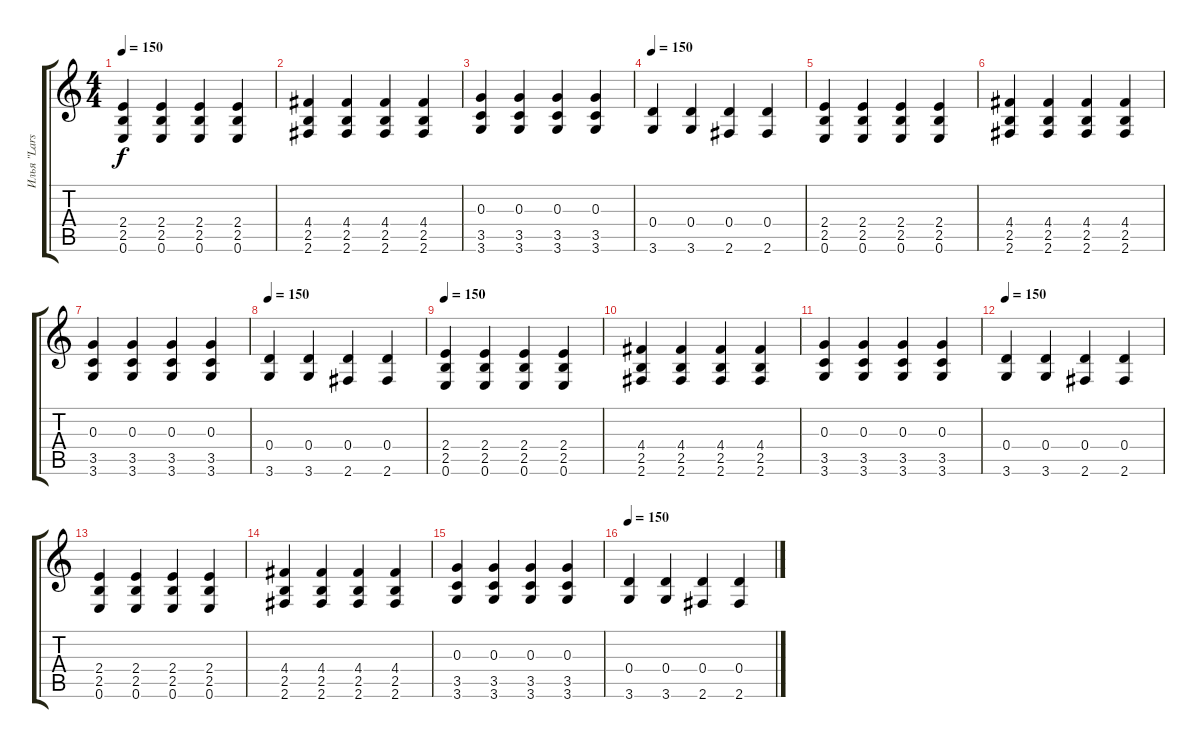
\track ("Илья \"Lars\" Мамонтов" "Илья \"Lars") {instrument distortionguitar}
\staff {score tabs}
\tuning (E4 B3 G3 D3 A2 E2) {hide}
\ts (4 4)
\tempo 150
\clef g2
\ks c
(2.4 2.5 0.6).4{dy f} (2.4 2.5 0.6).4 (2.4 2.5 0.6).4 (2.4 2.5 0.6).4 |
(4.4 2.5 2.6).4 (4.4 2.5 2.6).4 (4.4 2.5 2.6).4 (4.4 2.5 2.6).4 |
(0.3 3.5 3.6).4 (0.3 3.5 3.6).4 (0.3 3.5 3.6).4 (0.3 3.5 3.6).4 |
\tempo 150
(0.4 3.6).4 (0.4 3.6).4 (0.4 2.6).4 (0.4 2.6).4 |
(2.4 2.5 0.6).4 (2.4 2.5 0.6).4 (2.4 2.5 0.6).4 (2.4 2.5 0.6).4 |
(4.4 2.5 2.6).4 (4.4 2.5 2.6).4 (4.4 2.5 2.6).4 (4.4 2.5 2.6).4 |
(0.3 3.5 3.6).4 (0.3 3.5 3.6).4 (0.3 3.5 3.6).4 (0.3 3.5 3.6).4 |
\tempo 150
(0.4 3.6).4 (0.4 3.6).4 (0.4 2.6).4 (0.4 2.6).4 |
\tempo 150
(2.4 2.5 0.6).4 (2.4 2.5 0.6).4 (2.4 2.5 0.6).4 (2.4 2.5 0.6).4 |
(4.4 2.5 2.6).4 (4.4 2.5 2.6).4 (4.4 2.5 2.6).4 (4.4 2.5 2.6).4 |
(0.3 3.5 3.6).4 (0.3 3.5 3.6).4 (0.3 3.5 3.6).4 (0.3 3.5 3.6).4 |
\tempo 150
(0.4 3.6).4 (0.4 3.6).4 (0.4 2.6).4 (0.4 2.6).4 |
(2.4 2.5 0.6).4 (2.4 2.5 0.6).4 (2.4 2.5 0.6).4 (2.4 2.5 0.6).4 |
(4.4 2.5 2.6).4 (4.4 2.5 2.6).4 (4.4 2.5 2.6).4 (4.4 2.5 2.6).4 |
(0.3 3.5 3.6).4 (0.3 3.5 3.6).4 (0.3 3.5 3.6).4 (0.3 3.5 3.6).4 |
\tempo 150
(0.4 3.6).4 (0.4 3.6).4 (0.4 2.6).4 (0.4 2.6).4
